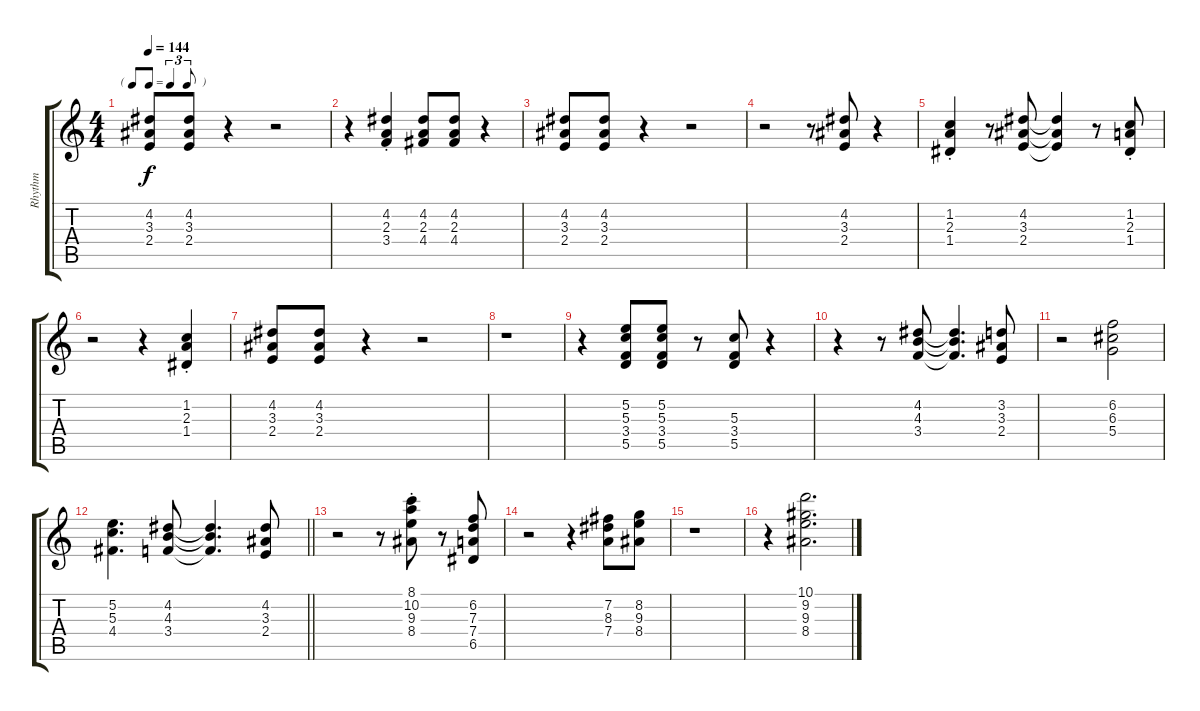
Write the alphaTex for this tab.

\track ("Rhythm" "Rhythm") {instrument electricguitarjazz}
\staff {score tabs}
\tuning (E4 B3 G3 D3 A2 E2) {hide}
\ts (4 4)
\tf triplet8th
\tempo 144
\clef g2
\ks c
(4.2 3.3 2.4).8{dy f instrument electricguitarjazz} (4.2 3.3 2.4).8 r.4 r.2 |
r.4 (4.2{st} 2.3{st} 3.4{st}).4 (4.2 2.3 4.4).8 (4.2 2.3 4.4).8 r.4 |
(4.2 3.3 2.4).8 (4.2 3.3 2.4).8 r.4 r.2 |
r.2 r.8 (4.2 3.3 2.4).8 r.4 |
(1.2{st} 2.3{st} 1.4{st}).4 r.8 (4.2 3.3 2.4).8 (4.2{t} 3.3{t} 2.4{t}).4 r.8 (1.2{st} 2.3{st} 1.4{st}).8 |
r.2 r.4 (1.2{st} 2.3{st} 1.4{st}).4 |
(4.2 3.3 2.4).8 (4.2 3.3 2.4).8 r.4 r.2 |
r.1 |
r.4 (5.2 5.3 3.4 5.5).8 (5.2 5.3 3.4 5.5).8 r.8 (5.3 3.4 5.5).8 r.4 |
r.4 r.8 (4.2 4.3 3.4).8 (4.2{t} 4.3{t} 3.4{t}).4{d} (3.2 3.3 2.4).8 |
r.2 (6.2 6.3 5.4).2 |
\barLineRight lightlight
(5.2 5.3 4.4).4{d} (4.2 4.3 3.4).8 (4.2{t} 4.3{t} 3.4{t}).4{d} (4.2 3.3 2.4).8 |
r.2 r.8 (8.1{st} 10.2{st} 9.3{st} 8.4{st}).8 r.8 (6.2 7.3 7.4 6.5).8 |
r.2 r.4 (7.2 8.3 7.4).8 (8.2 9.3 8.4).8 |
r.1 |
r.4 (10.1 9.2 9.3 8.4).2{d}
